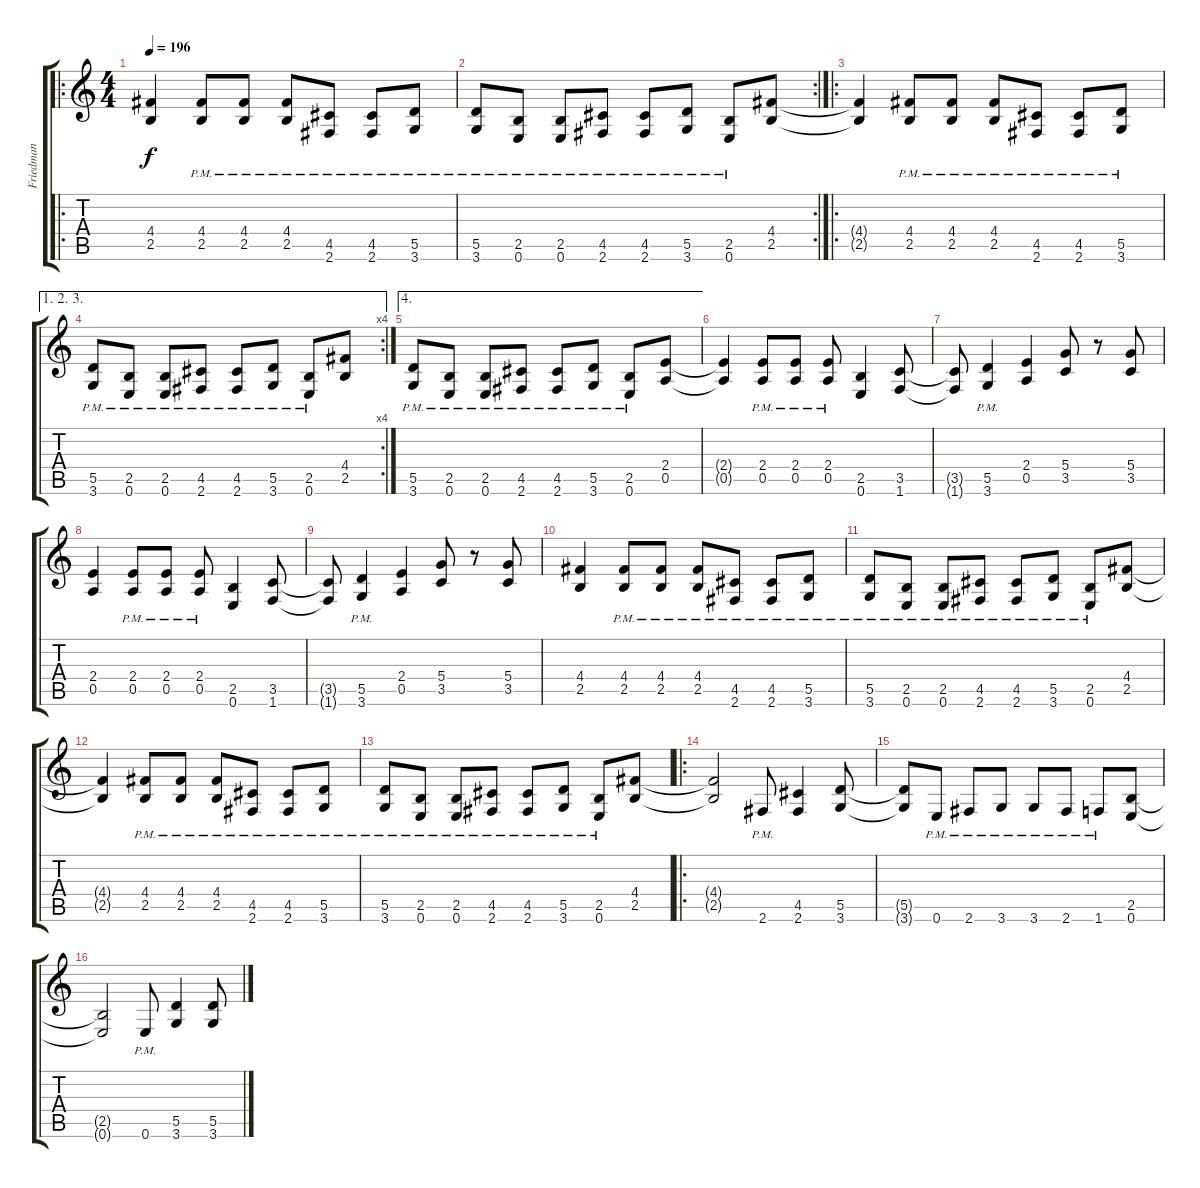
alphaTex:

\track ("Friedman" "Friedman") {instrument overdrivenguitar}
\staff {score tabs}
\tuning (E4 B3 G3 D3 A2 E2) {hide}
\ro
\ts (4 4)
\tempo 196
\clef g2
\ks c
(4.4{t} 2.5{t}).4{dy f} (4.4{pm} 2.5{pm}).8 (4.4{pm} 2.5{pm}).8 (4.4{pm} 2.5{pm}).8 (4.5{pm} 2.6{pm}).8 (4.5{pm} 2.6{pm}).8 (5.5{pm} 3.6{pm}).8 |
\rc 2
(5.5{pm} 3.6{pm}).8 (2.5{pm} 0.6{pm}).8 (2.5{pm} 0.6{pm}).8 (4.5{pm} 2.6{pm}).8 (4.5{pm} 2.6{pm}).8 (5.5{pm} 3.6{pm}).8 (2.5{pm} 0.6{pm}).8 (4.4 2.5).8 |
\ro
(4.4{t} 2.5{t}).4 (4.4{pm} 2.5{pm}).8 (4.4{pm} 2.5{pm}).8 (4.4{pm} 2.5{pm}).8 (4.5{pm} 2.6{pm}).8 (4.5{pm} 2.6{pm}).8 (5.5{pm} 3.6{pm}).8 |
\ae (1 2 3)
\rc 4
(5.5{pm} 3.6{pm}).8 (2.5{pm} 0.6{pm}).8 (2.5{pm} 0.6{pm}).8 (4.5{pm} 2.6{pm}).8 (4.5{pm} 2.6{pm}).8 (5.5{pm} 3.6{pm}).8 (2.5{pm} 0.6{pm}).8 (4.4 2.5).8 |
\ae 4
(5.5{pm} 3.6{pm}).8 (2.5{pm} 0.6{pm}).8 (2.5{pm} 0.6{pm}).8 (4.5{pm} 2.6{pm}).8 (4.5{pm} 2.6{pm}).8 (5.5{pm} 3.6{pm}).8 (2.5{pm} 0.6{pm}).8 (2.4 0.5).8 |
(2.4{t} 0.5{t}).4 (2.4{pm} 0.5{pm}).8 (2.4{pm} 0.5{pm}).8 (2.4{pm} 0.5{pm}).8 (2.5 0.6).4 (3.5 1.6).8 |
(3.5{t} 1.6{t}).8 (5.5 3.6{pm}).4 (2.4 0.5).4 (5.4 3.5).8 r.8 (5.4 3.5).8 |
(2.4 0.5).4 (2.4{pm} 0.5{pm}).8 (2.4{pm} 0.5{pm}).8 (2.4{pm} 0.5{pm}).8 (2.5 0.6).4 (3.5 1.6).8 |
(3.5{t} 1.6{t}).8 (5.5 3.6{pm}).4 (2.4 0.5).4 (5.4 3.5).8 r.8 (5.4 3.5).8 |
(4.4 2.5).4 (4.4{pm} 2.5{pm}).8 (4.4{pm} 2.5{pm}).8 (4.4{pm} 2.5{pm}).8 (4.5{pm} 2.6{pm}).8 (4.5{pm} 2.6{pm}).8 (5.5{pm} 3.6{pm}).8 |
(5.5{pm} 3.6{pm}).8 (2.5{pm} 0.6{pm}).8 (2.5{pm} 0.6{pm}).8 (4.5{pm} 2.6{pm}).8 (4.5{pm} 2.6{pm}).8 (5.5{pm} 3.6{pm}).8 (2.5{pm} 0.6{pm}).8 (4.4 2.5).8 |
(4.4{t} 2.5{t}).4 (4.4{pm} 2.5{pm}).8 (4.4{pm} 2.5{pm}).8 (4.4{pm} 2.5{pm}).8 (4.5{pm} 2.6{pm}).8 (4.5{pm} 2.6{pm}).8 (5.5{pm} 3.6{pm}).8 |
(5.5{pm} 3.6{pm}).8 (2.5{pm} 0.6{pm}).8 (2.5{pm} 0.6{pm}).8 (4.5{pm} 2.6{pm}).8 (4.5{pm} 2.6{pm}).8 (5.5{pm} 3.6{pm}).8 (2.5{pm} 0.6{pm}).8 (4.4 2.5).8 |
\ro
(4.4{t} 2.5{t}).2 2.6{pm}.8 (4.5 2.6).4 (5.5 3.6).8 |
(5.5{t} 3.6{t}).8 0.6{pm}.8 2.6{pm}.8 3.6{pm}.8 3.6{pm}.8 2.6{pm}.8 1.6{pm}.8 (2.5 0.6).8 |
(2.5{t} 0.6{t}).2 0.6{pm}.8 (5.5 3.6).4 (5.5 3.6).8
